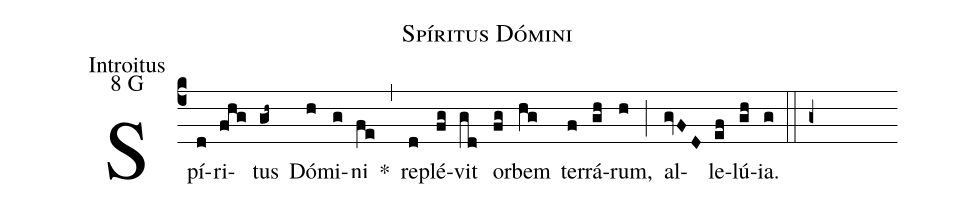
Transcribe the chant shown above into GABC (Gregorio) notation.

name: Spíritus Dómini;
office-part: Introitus;
mode: 8;
mode-differentia: G;
%%
(c4)

Spí(d)ri(fhg)tus(gh~) Dó(h)mi(g)ni(fe) *(,) re(d)plé(fg)vit(gd) or(fg)bem(hg) ter(f)rá(gh)rum,(h) (;) al(gvFD)le(ef)lú(gh)ia.(g)

(::)

(g+)
